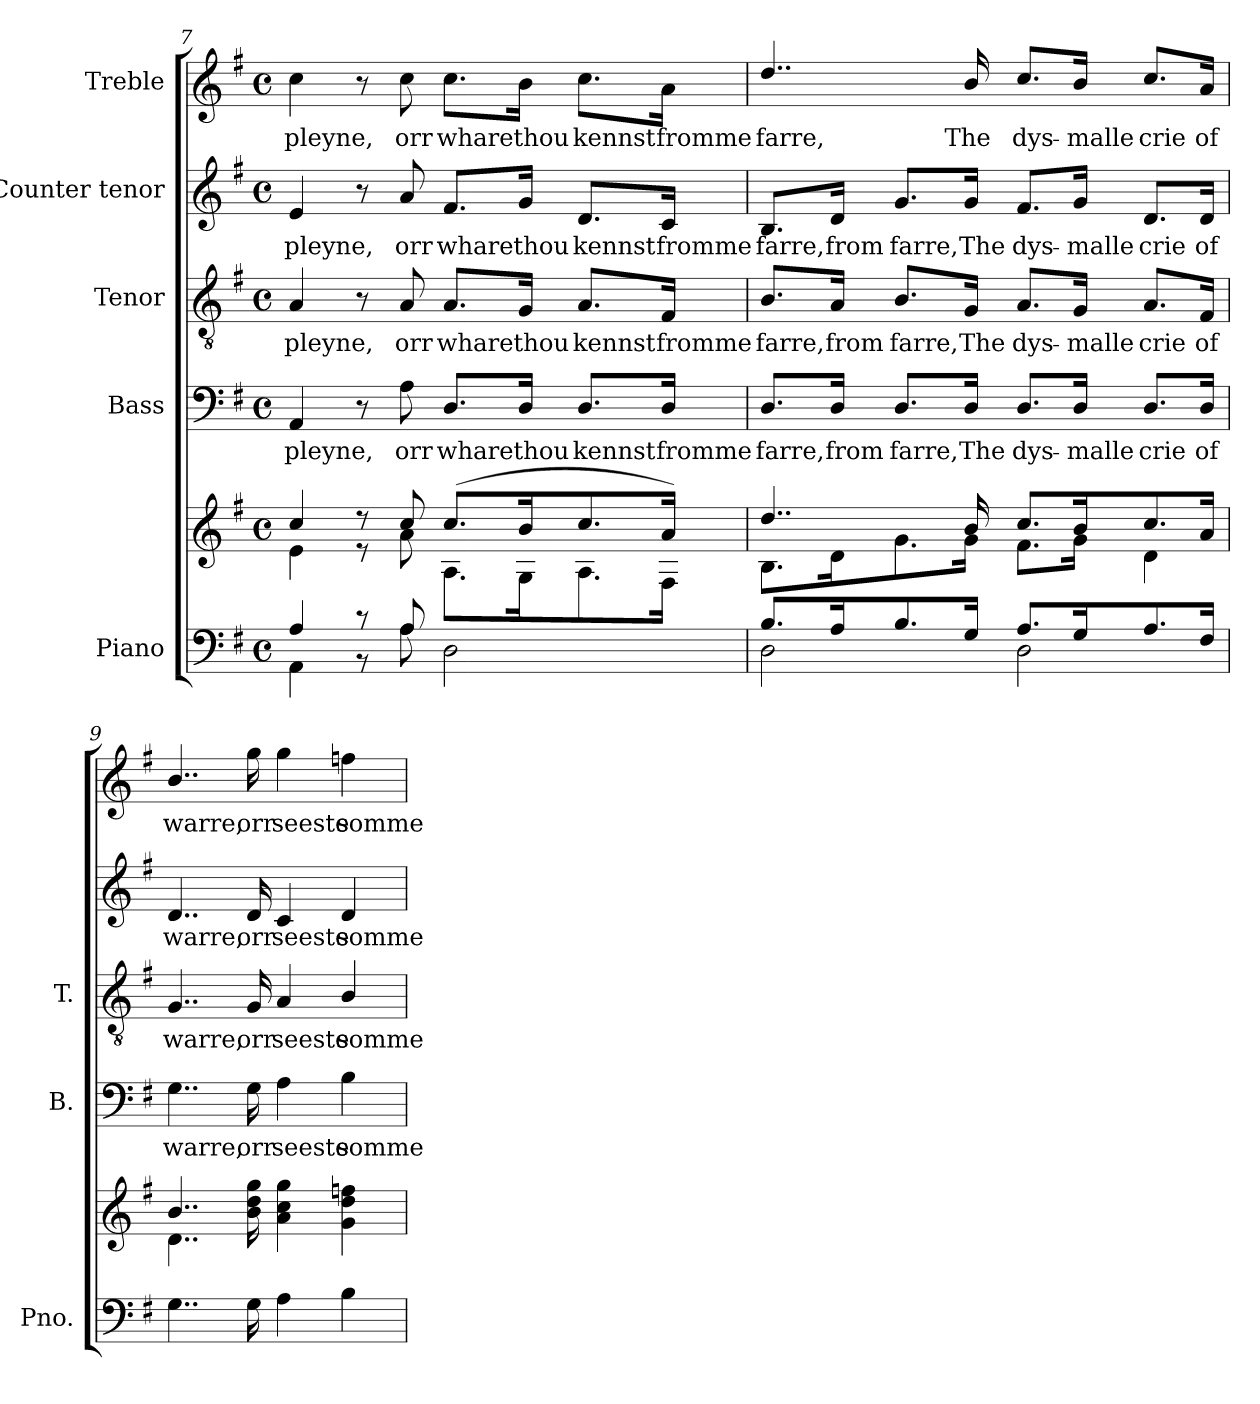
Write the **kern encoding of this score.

**kern	**kern	**kern	**text	**kern	**text	**kern	**text	**kern	**text
*part5	*part5	*part4	*part4	*part3	*part3	*part2	*part2	*part1	*part1
*staff6	*staff5	*staff4	*staff4	*staff3	*staff3	*staff2	*staff2	*staff1	*staff1
*I"Piano	*	*I"Bass	*	*I"Tenor	*	*I"Counter tenor	*	*I"Treble	*
*I'Pno.	*	*I'B.	*	*I'T.	*	*	*	*	*
*clefF4	*clefG2	*clefF4	*	*clefGv2	*	*clefG2	*	*clefG2	*
*	*	*	*	*ITrd7c12	*	*	*	*	*
*k[f#]	*k[f#]	*k[f#]	*	*k[f#]	*	*k[f#]	*	*k[f#]	*
*G:	*G:	*G:	*	*G:	*	*G:	*	*G:	*
*M4/4	*M4/4	*M4/4	*	*M4/4	*	*M4/4	*	*M4/4	*
*met(c)	*met(c)	*met(c)	*	*met(c)	*	*met(c)	*	*met(c)	*
=7	=7	=7	=7	=7	=7	=7	=7	=7	=7
*^	*^	*	*	*	*	*	*	*	*
*	*	*	*^	*	*	*	*	*	*	*	*
!	!	!	!	!	!	!LO:LY:b:color=#000000	!	!	!	!	!	!
!	!	!	!	!	!	!	!	!LO:LY:b:color=#000000	!	!	!	!
!	!	!	!	!	!	!	!	!	!	!LO:LY:b:color=#000000	!	!
!	!	!	!	!	!	!	!	!	!	!	!	!LO:LY:b:color=#000000
4Ai/	4AAi\	4cci/	4ei\	2ryy	4AAi/	pleyne,	4AAi/	pleyne,	4ei/	pleyne,	4cci\	pleyne,
8r	8r	8r	8r	.	8r	.	8r	.	8r	.	8r	.
!	!	!	!	!	!	!LO:LY:b:color=#000000	!	!	!	!	!	!
!	!	!	!	!	!	!	!	!LO:LY:b:color=#000000	!	!	!	!
!	!	!	!	!	!	!	!	!	!	!LO:LY:b:color=#000000	!	!
!	!	!	!	!	!	!	!	!	!	!	!	!LO:LY:b:color=#000000
8Ai/	8Ai\	8cci/	8ai\	.	8Ai\	orr	8AAi/	orr	8ai/	orr	8cci\	orr
!	!	!	!	!	!	!LO:LY:b:color=#000000	!	!	!	!	!	!
!	!	!	!	!	!	!	!	!LO:LY:b:color=#000000	!	!	!	!
!	!	!	!	!	!	!	!	!	!	!LO:LY:b:color=#000000	!	!
!	!	!	!	!	!	!	!	!	!	!	!	!LO:LY:b:color=#000000
2ryy	2Di\	(8.cci/L	2ryy	8.Ai\L	8.Di/L	whare	8.AAi/L	whare	8.f#i/L	whare	8.cci\L	whare
!	!	!	!	!	!	!LO:LY:b:color=#000000	!	!	!	!	!	!
!	!	!	!	!	!	!	!	!LO:LY:b:color=#000000	!	!	!	!
!	!	!	!	!	!	!	!	!	!	!LO:LY:b:color=#000000	!	!
!	!	!	!	!	!	!	!	!	!	!	!	!LO:LY:b:color=#000000
.	.	16bi/k	.	16Gi\k	16Di/Jk	thou	16GGi/Jk	thou	16gi/Jk	thou	16bi\Jk	thou
!	!	!	!	!	!	!LO:LY:b:color=#000000	!	!	!	!	!	!
!	!	!	!	!	!	!	!	!LO:LY:b:color=#000000	!	!	!	!
!	!	!	!	!	!	!	!	!	!	!LO:LY:b:color=#000000	!	!
!	!	!	!	!	!	!	!	!	!	!	!	!LO:LY:b:color=#000000
.	.	8.cci/	.	8.Ai\	8.Di/L	kennst	8.AAi/L	kennst	8.di/L	kennst	8.cci\L	kennst
!	!	!	!	!	!	!LO:LY:b:color=#000000	!	!	!	!	!	!
!	!	!	!	!	!	!	!	!LO:LY:b:color=#000000	!	!	!	!
!	!	!	!	!	!	!	!	!	!	!LO:LY:b:color=#000000	!	!
!	!	!	!	!	!	!	!	!	!	!	!	!LO:LY:b:color=#000000
.	.	16ai/Jk)	.	16F#i\Jk	16Di/Jk	fromme	16FF#i/Jk	fromme	16ci/Jk	fromme	16ai\Jk	fromme
*	*	*	*v	*v	*	*	*	*	*	*	*	*
!!LO:PB:g=z
=8	=8	=8	=8	=8	=8	=8	=8	=8	=8	=8	=8
*	*	*	*^	*	*	*	*	*	*	*	*
!	!	!	!	!	!	!LO:LY:b:color=#000000	!	!	!	!	!	!
*	*	*	*v	*v	*	*	*	*	*	*	*	*
*	*	*	*^	*	*	*	*	*	*	*	*
!	!	!	!	!	!	!	!	!LO:LY:b:color=#000000	!	!	!	!
*	*	*	*v	*v	*	*	*	*	*	*	*	*
*	*	*	*^	*	*	*	*	*	*	*	*
!	!	!	!	!	!	!	!	!	!	!LO:LY:b:color=#000000	!	!
*	*	*	*v	*v	*	*	*	*	*	*	*	*
*	*	*	*^	*	*	*	*	*	*	*	*
!	!	!	!	!	!	!	!	!	!	!	!	!LO:LY:b:color=#000000
*	*	*	*v	*v	*	*	*	*	*	*	*	*
8.Bi/L	2Di\	4..ddi/	8.Bi\L	8.Di/L	farre,	8.BBi/L	farre,	8.Bi/L	farre,	4..ddi/	farre,
!	!	!	!	!	!LO:LY:b:color=#000000	!	!	!	!	!	!
!	!	!	!	!	!	!	!LO:LY:b:color=#000000	!	!	!	!
!	!	!	!	!	!	!	!	!	!LO:LY:b:color=#000000	!	!
16Ai/k	.	.	16di\k	16Di/Jk	from	16AAi/Jk	from	16di/Jk	from	.	.
!	!	!	!	!	!LO:LY:b:color=#000000	!	!	!	!	!	!
!	!	!	!	!	!	!	!LO:LY:b:color=#000000	!	!	!	!
!	!	!	!	!	!	!	!	!	!LO:LY:b:color=#000000	!	!
8.Bi/	.	.	8.gi\	8.Di/L	farre,	8.BBi/L	farre,	8.gi/L	farre,	.	.
!	!	!	!	!	!LO:LY:b:color=#000000	!	!	!	!	!	!
!	!	!	!	!	!	!	!LO:LY:b:color=#000000	!	!	!	!
!	!	!	!	!	!	!	!	!	!LO:LY:b:color=#000000	!	!
!	!	!	!	!	!	!	!	!	!	!	!LO:LY:b:color=#000000
16Gi/Jk	.	16bi/	16gi\Jk	16Di/Jk	The	16GGi/Jk	The	16gi/Jk	The	16bi/	The
!	!	!	!	!	!LO:LY:b:color=#000000	!	!	!	!	!	!
!	!	!	!	!	!	!	!LO:LY:b:color=#000000	!	!	!	!
!	!	!	!	!	!	!	!	!	!LO:LY:b:color=#000000	!	!
!	!	!	!	!	!	!	!	!	!	!	!LO:LY:b:color=#000000
8.Ai/L	2Di\	8.cci/L	8.f#i\L	8.Di/L	dys-	8.AAi/L	dys-	8.f#i/L	dys-	8.cci/L	dys-
!	!	!	!	!	!LO:LY:b:color=#000000	!	!	!	!	!	!
!	!	!	!	!	!	!	!LO:LY:b:color=#000000	!	!	!	!
!	!	!	!	!	!	!	!	!	!LO:LY:b:color=#000000	!	!
!	!	!	!	!	!	!	!	!	!	!	!LO:LY:b:color=#000000
16Gi/k	.	16bi/k	16gi\Jk	16Di/Jk	-malle	16GGi/Jk	-malle	16gi/Jk	-malle	16bi/Jk	-malle
!	!	!	!	!	!LO:LY:b:color=#000000	!	!	!	!	!	!
!	!	!	!	!	!	!	!LO:LY:b:color=#000000	!	!	!	!
!	!	!	!	!	!	!	!	!	!LO:LY:b:color=#000000	!	!
!	!	!	!	!	!	!	!	!	!	!	!LO:LY:b:color=#000000
8.Ai/	.	8.cci/	4di\	8.Di/L	crie	8.AAi/L	crie	8.di/L	crie	8.cci/L	crie
!	!	!	!	!	!LO:LY:b:color=#000000	!	!	!	!	!	!
!	!	!	!	!	!	!	!LO:LY:b:color=#000000	!	!	!	!
!	!	!	!	!	!	!	!	!	!LO:LY:b:color=#000000	!	!
!	!	!	!	!	!	!	!	!	!	!	!LO:LY:b:color=#000000
16F#i/Jk	.	16ai/Jk	.	16Di/Jk	of	16FF#i/Jk	of	16di/Jk	of	16ai/Jk	of
*v	*v	*	*	*	*	*	*	*	*	*	*
=9	=9	=9	=9	=9	=9	=9	=9	=9	=9	=9
!	!	!	!	!LO:LY:b:color=#000000	!	!	!	!	!	!
!	!	!	!	!	!	!LO:LY:b:color=#000000	!	!	!	!
!	!	!	!	!	!	!	!	!LO:LY:b:color=#000000	!	!
!	!	!	!	!	!	!	!	!	!	!LO:LY:b:color=#000000
4..Gi\	4..bi/	4..di\	4..Gi\	warre,	4..GGi/	warre,	4..di/	warre,	4..bi/	warre,
!	!	!	!	!LO:LY:b:color=#000000	!	!	!	!	!	!
!	!	!	!	!	!	!LO:LY:b:color=#000000	!	!	!	!
!	!	!	!	!	!	!	!	!LO:LY:b:color=#000000	!	!
!	!	!	!	!	!	!	!	!	!	!LO:LY:b:color=#000000
16Gi\	16bi\ 16ddi 16ggi	16ryy	16Gi\	orr	16GGi/	orr	16di/	orr	16ggi\	orr
!	!	!	!	!LO:LY:b:color=#000000	!	!	!	!	!	!
!	!	!	!	!	!	!LO:LY:b:color=#000000	!	!	!	!
!	!	!	!	!	!	!	!	!LO:LY:b:color=#000000	!	!
!	!	!	!	!	!	!	!	!	!	!LO:LY:b:color=#000000
4Ai\	4ai\ 4cci 4ggi	2ryy	4Ai\	seeste	4AAi/	seeste	4ci/	seeste	4ggi\	seeste
!	!	!	!	!LO:LY:b:color=#000000	!	!	!	!	!	!
!	!	!	!	!	!	!LO:LY:b:color=#000000	!	!	!	!
!	!	!	!	!	!	!	!	!LO:LY:b:color=#000000	!	!
!	!	!	!	!	!	!	!	!	!	!LO:LY:b:color=#000000
4Bi\	4gi\ 4ddi 4ffni	.	4Bi\	somme	4BBi/	somme	4di/	somme	4ffni\	somme
*	*v	*v	*	*	*	*	*	*	*	*
=	=	=	=	=	=	=	=	=	=
*-	*-	*-	*-	*-	*-	*-	*-	*-	*-
